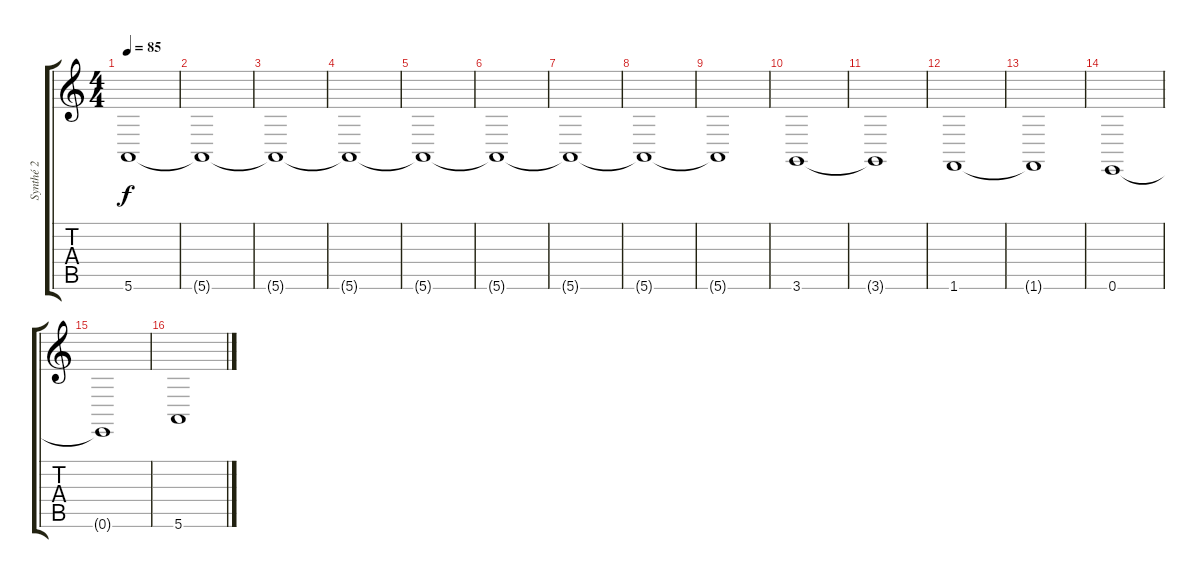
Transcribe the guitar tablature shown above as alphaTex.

\track ("Synthé 2" "Synthé 2") {instrument pad2warm}
\staff {score tabs}
\tuning (E4 B3 G3 D3 A2 E2) {hide}
\ts (4 4)
\tempo 85
\clef g2
\ks c
5.6.1{dy f instrument pad2warm} |
5.6{t}.1 |
5.6{t}.1 |
5.6{t}.1 |
5.6{t}.1 |
5.6{t}.1 |
5.6{t}.1 |
5.6{t}.1 |
5.6{t}.1 |
3.6.1 |
3.6{t}.1 |
1.6.1 |
1.6{t}.1 |
0.6.1 |
0.6{t}.1 |
5.6.1
